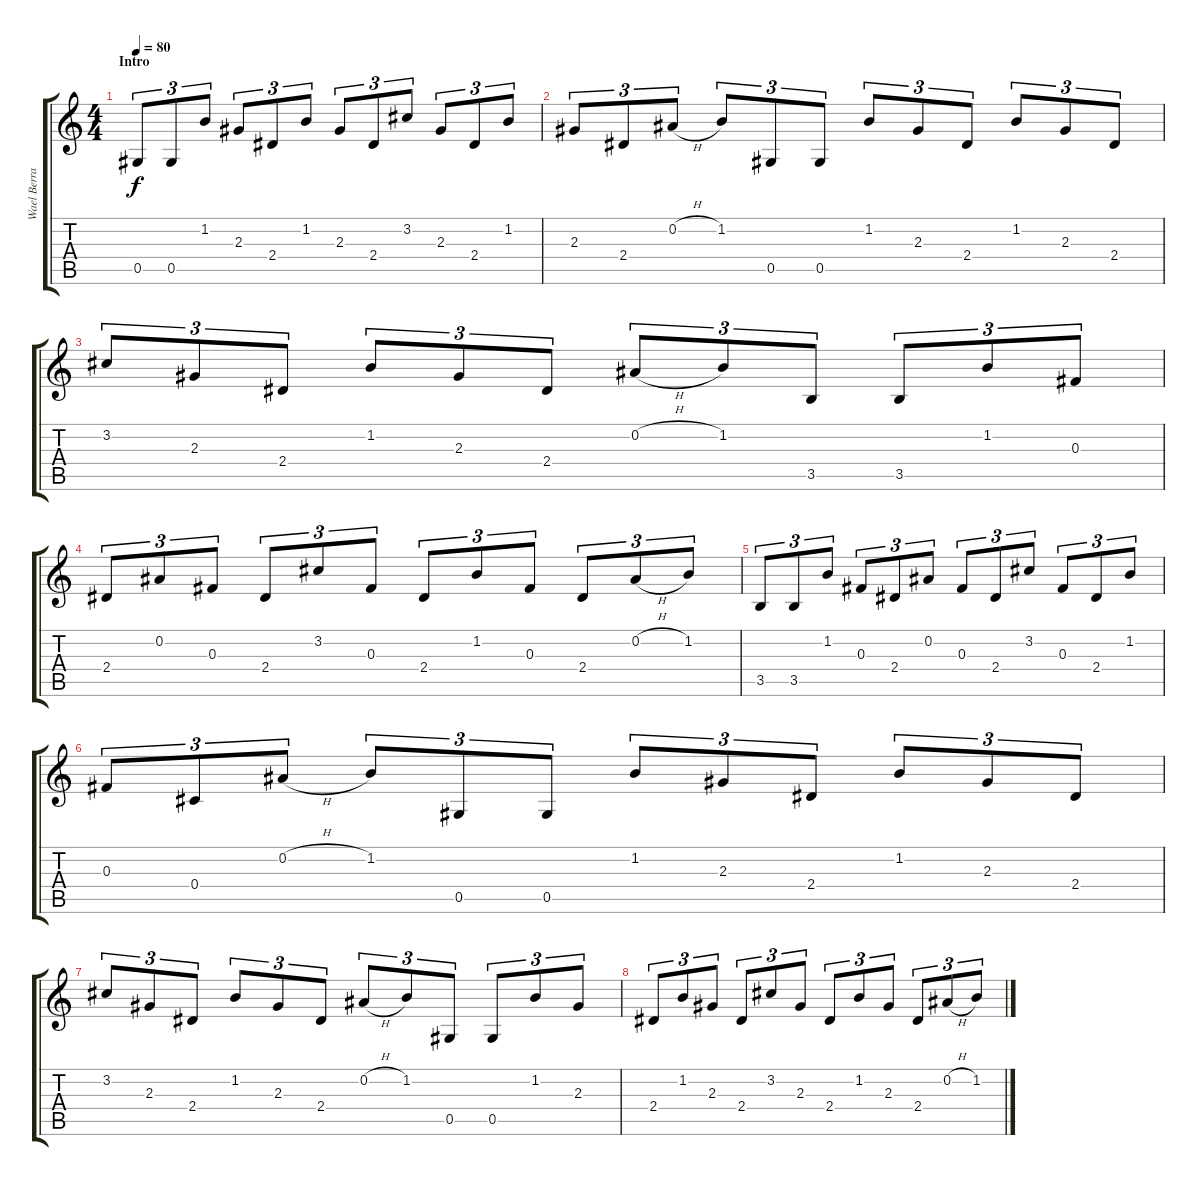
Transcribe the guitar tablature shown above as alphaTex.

\track ("Wael Berrais" "Wael Berra") {instrument acousticguitarsteel}
\staff {score tabs}
\tuning (Eb4 Bb3 Gb3 Db3 Ab2 Eb2) {hide}
\ts (4 4)
\section ("" "Intro")
\tempo 80
\clef g2
\ks c
0.5.8{tu (3 2) dy f instrument acousticguitarsteel} 0.5.8{tu (3 2)} 1.2.8{tu (3 2)} 2.3.8{tu (3 2)} 2.4.8{tu (3 2)} 1.2.8{tu (3 2)} 2.3.8{tu (3 2)} 2.4.8{tu (3 2)} 3.2.8{tu (3 2)} 2.3.8{tu (3 2)} 2.4.8{tu (3 2)} 1.2.8{tu (3 2)} |
2.3.8{tu (3 2)} 2.4.8{tu (3 2)} 0.2{h}.8{tu (3 2)} 1.2.8{tu (3 2)} 0.5.8{tu (3 2)} 0.5.8{tu (3 2)} 1.2.8{tu (3 2)} 2.3.8{tu (3 2)} 2.4.8{tu (3 2)} 1.2.8{tu (3 2)} 2.3.8{tu (3 2)} 2.4.8{tu (3 2)} |
3.2.8{tu (3 2)} 2.3.8{tu (3 2)} 2.4.8{tu (3 2)} 1.2.8{tu (3 2)} 2.3.8{tu (3 2)} 2.4.8{tu (3 2)} 0.2{h}.8{tu (3 2)} 1.2.8{tu (3 2)} 3.5.8{tu (3 2)} 3.5.8{tu (3 2)} 1.2.8{tu (3 2)} 0.3.8{tu (3 2)} |
2.4.8{tu (3 2)} 0.2.8{tu (3 2)} 0.3.8{tu (3 2)} 2.4.8{tu (3 2)} 3.2.8{tu (3 2)} 0.3.8{tu (3 2)} 2.4.8{tu (3 2)} 1.2.8{tu (3 2)} 0.3.8{tu (3 2)} 2.4.8{tu (3 2)} 0.2{h}.8{tu (3 2)} 1.2.8{tu (3 2)} |
3.5.8{tu (3 2)} 3.5.8{tu (3 2)} 1.2.8{tu (3 2)} 0.3.8{tu (3 2)} 2.4.8{tu (3 2)} 0.2.8{tu (3 2)} 0.3.8{tu (3 2)} 2.4.8{tu (3 2)} 3.2.8{tu (3 2)} 0.3.8{tu (3 2)} 2.4.8{tu (3 2)} 1.2.8{tu (3 2)} |
0.3.8{tu (3 2)} 0.4.8{tu (3 2)} 0.2{h}.8{tu (3 2)} 1.2.8{tu (3 2)} 0.5.8{tu (3 2)} 0.5.8{tu (3 2)} 1.2.8{tu (3 2)} 2.3.8{tu (3 2)} 2.4.8{tu (3 2)} 1.2.8{tu (3 2)} 2.3.8{tu (3 2)} 2.4.8{tu (3 2)} |
3.2.8{tu (3 2)} 2.3.8{tu (3 2)} 2.4.8{tu (3 2)} 1.2.8{tu (3 2)} 2.3.8{tu (3 2)} 2.4.8{tu (3 2)} 0.2{h}.8{tu (3 2)} 1.2.8{tu (3 2)} 0.5.8{tu (3 2)} 0.5.8{tu (3 2)} 1.2.8{tu (3 2)} 2.3.8{tu (3 2)} |
2.4.8{tu (3 2)} 1.2.8{tu (3 2)} 2.3.8{tu (3 2)} 2.4.8{tu (3 2)} 3.2.8{tu (3 2)} 2.3.8{tu (3 2)} 2.4.8{tu (3 2)} 1.2.8{tu (3 2)} 2.3.8{tu (3 2)} 2.4.8{tu (3 2)} 0.2{h}.8{tu (3 2)} 1.2.8{tu (3 2)}
